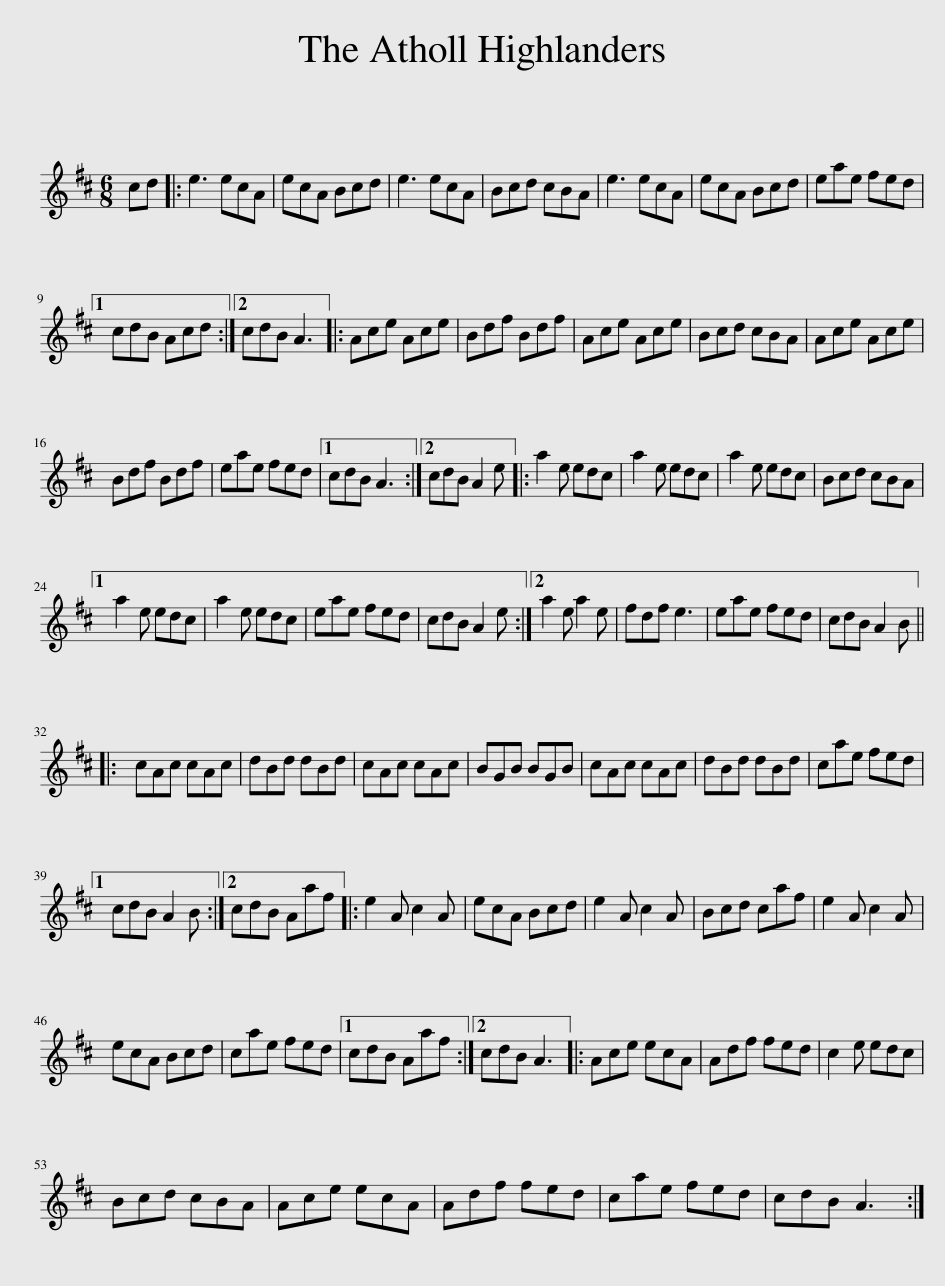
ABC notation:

X:1
L:1/8
M:6/8
I:linebreak $
K:D
V:1 treble
V:1
 cd |: e3 ecA | ecA Bcd | e3 ecA | Bcd cBA | %5
 e3 ecA | ecA Bcd | eae fed |1$ cdB Acd :|2 cdB A3 |: %10
 Ace Ace | Bdf Bdf | Ace Ace | Bcd cBA | Ace Ace |$ %15
 Bdf Bdf | eae fed |1 cdB A3 :|2 cdB A2 e |: a2 e edc | %20
 a2 e edc | a2 e edc | Bcd cBA |1$ a2 e edc | a2 e edc | %25
 eae fed | cdB A2 e :|2 a2 e a2 e | fdf e3 | eae fed | %30
 cdB A2 B |:$ cAc cAc | dBd dBd | cAc cAc | BGB BGB | %35
 cAc cAc | dBd dBd | cae fed |1$ cdB A2 B :|2 cdB Aaf |: %40
 e2 A c2 A | ecA Bcd | e2 A c2 A | Bcd caf | e2 A c2 A |$ %45
 ecA Bcd | cae fed |1 cdB Aaf :|2 cdB A3 |: Ace ecA | %50
 Adf fed | c2 e edc |$ Bcd cBA | Ace ecA | Adf fed | %55
 cae fed | cdB A3 :| %57
